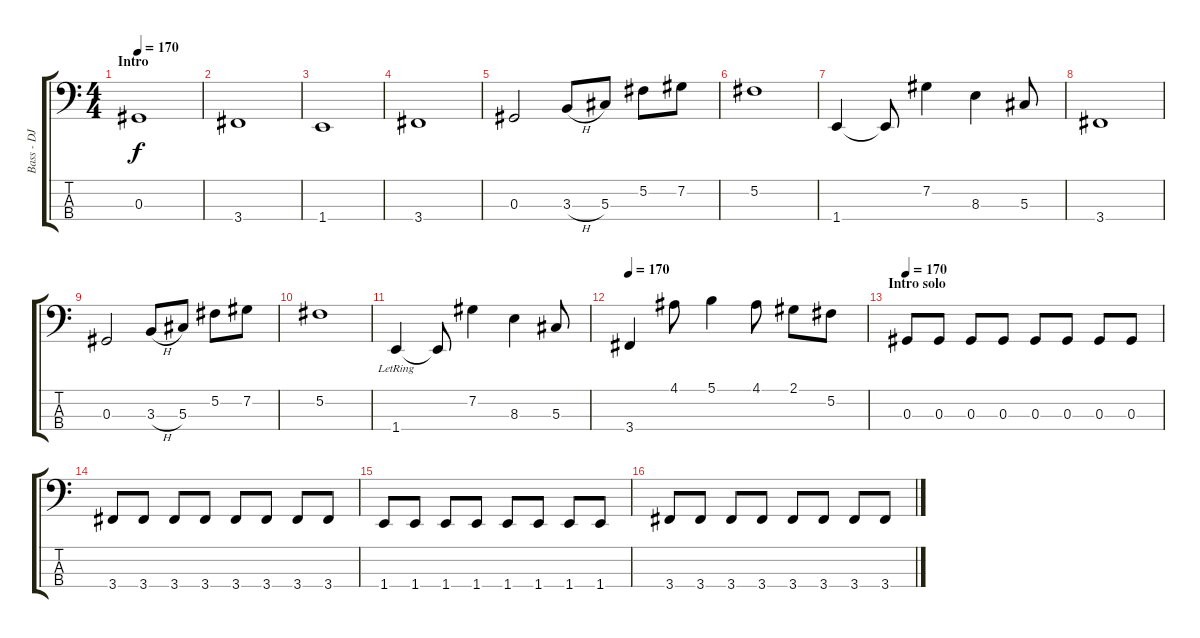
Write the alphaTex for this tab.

\track ("Bass - DJ" "Bass - DJ") {instrument electricbassfinger}
\staff {score tabs}
\tuning (Gb2 Db2 Ab1 Eb1) {hide}
\ts (4 4)
\section ("" "Intro")
\tempo 170
\tempo 120
\tempo 170
\clef f4
\ks c
0.3.1{dy f instrument electricbassfinger} |
3.4.1 |
1.4.1 |
3.4.1 |
0.3.2 3.3{h}.8 5.3.8 5.2.8 7.2.8 |
5.2.1 |
1.4.4 1.4{t}.8 7.2.4 8.3.4 5.3.8 |
3.4.1 |
0.3.2 3.3{h}.8 5.3.8 5.2.8 7.2.8 |
5.2.1 |
1.4{lr}.4 1.4{t}.8 7.2.4 8.3.4 5.3.8 |
\tempo 170
3.4.4 4.1.8 5.1.4 4.1.8 2.1.8 5.2.8 |
\section ("" "Intro solo")
\tempo 170
0.3.8 0.3.8 0.3.8 0.3.8 0.3.8 0.3.8 0.3.8 0.3.8 |
3.4.8 3.4.8 3.4.8 3.4.8 3.4.8 3.4.8 3.4.8 3.4.8 |
1.4.8 1.4.8 1.4.8 1.4.8 1.4.8 1.4.8 1.4.8 1.4.8 |
3.4.8 3.4.8 3.4.8 3.4.8 3.4.8 3.4.8 3.4.8 3.4.8
